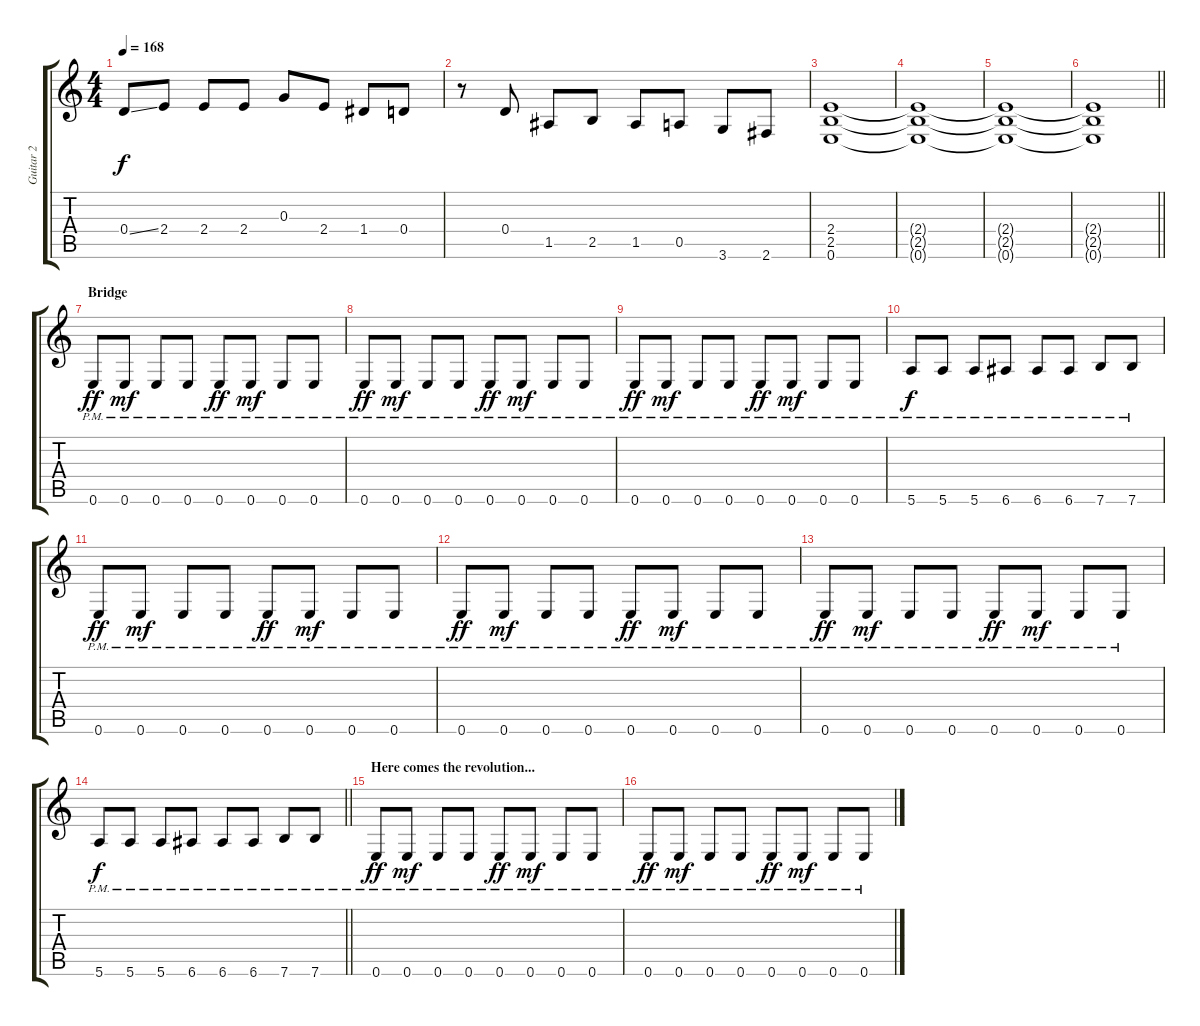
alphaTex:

\track ("Guitar 2" "Guitar 2") {instrument overdrivenguitar}
\staff {score tabs}
\tuning (E4 B3 G3 D3 A2 E2) {hide}
\ts (4 4)
\tempo 168
\clef g2
\ks c
0.4{ss}.8{dy f} 2.4.8 2.4.8 2.4.8 0.3.8 2.4.8 1.4.8 0.4.8 |
r.8 0.4.8 1.5.8 2.5.8 1.5.8 0.5.8 3.6.8 2.6.8 |
(2.4 2.5 0.6).1 |
(2.4{t} 2.5{t} 0.6{t}).1 |
(2.4{t} 2.5{t} 0.6{t}).1 |
\barLineRight lightlight
(2.4{t} 2.5{t} 0.6{t}).1 |
\section ("" "Bridge")
0.6{pm}.8{dy ff} 0.6{pm}.8{dy mf} 0.6{pm}.8 0.6{pm}.8 0.6{pm}.8{dy ff} 0.6{pm}.8{dy mf} 0.6{pm}.8 0.6{pm}.8 |
0.6{pm}.8{dy ff} 0.6{pm}.8{dy mf} 0.6{pm}.8 0.6{pm}.8 0.6{pm}.8{dy ff} 0.6{pm}.8{dy mf} 0.6{pm}.8 0.6{pm}.8 |
0.6{pm}.8{dy ff} 0.6{pm}.8{dy mf} 0.6{pm}.8 0.6{pm}.8 0.6{pm}.8{dy ff} 0.6{pm}.8{dy mf} 0.6{pm}.8 0.6{pm}.8 |
5.6{pm}.8{dy f} 5.6{pm}.8 5.6{pm}.8 6.6{pm}.8 6.6{pm}.8 6.6{pm}.8 7.6{pm}.8 7.6{pm}.8 |
0.6{pm}.8{dy ff} 0.6{pm}.8{dy mf} 0.6{pm}.8 0.6{pm}.8 0.6{pm}.8{dy ff} 0.6{pm}.8{dy mf} 0.6{pm}.8 0.6{pm}.8 |
0.6{pm}.8{dy ff} 0.6{pm}.8{dy mf} 0.6{pm}.8 0.6{pm}.8 0.6{pm}.8{dy ff} 0.6{pm}.8{dy mf} 0.6{pm}.8 0.6{pm}.8 |
0.6{pm}.8{dy ff} 0.6{pm}.8{dy mf} 0.6{pm}.8 0.6{pm}.8 0.6{pm}.8{dy ff} 0.6{pm}.8{dy mf} 0.6{pm}.8 0.6{pm}.8 |
\barLineRight lightlight
5.6{pm}.8{dy f} 5.6{pm}.8 5.6{pm}.8 6.6{pm}.8 6.6{pm}.8 6.6{pm}.8 7.6{pm}.8 7.6{pm}.8 |
\section ("" "Here comes the revolution...")
0.6{pm}.8{dy ff} 0.6{pm}.8{dy mf} 0.6{pm}.8 0.6{pm}.8 0.6{pm}.8{dy ff} 0.6{pm}.8{dy mf} 0.6{pm}.8 0.6{pm}.8 |
0.6{pm}.8{dy ff} 0.6{pm}.8{dy mf} 0.6{pm}.8 0.6{pm}.8 0.6{pm}.8{dy ff} 0.6{pm}.8{dy mf} 0.6{pm}.8 0.6{pm}.8
